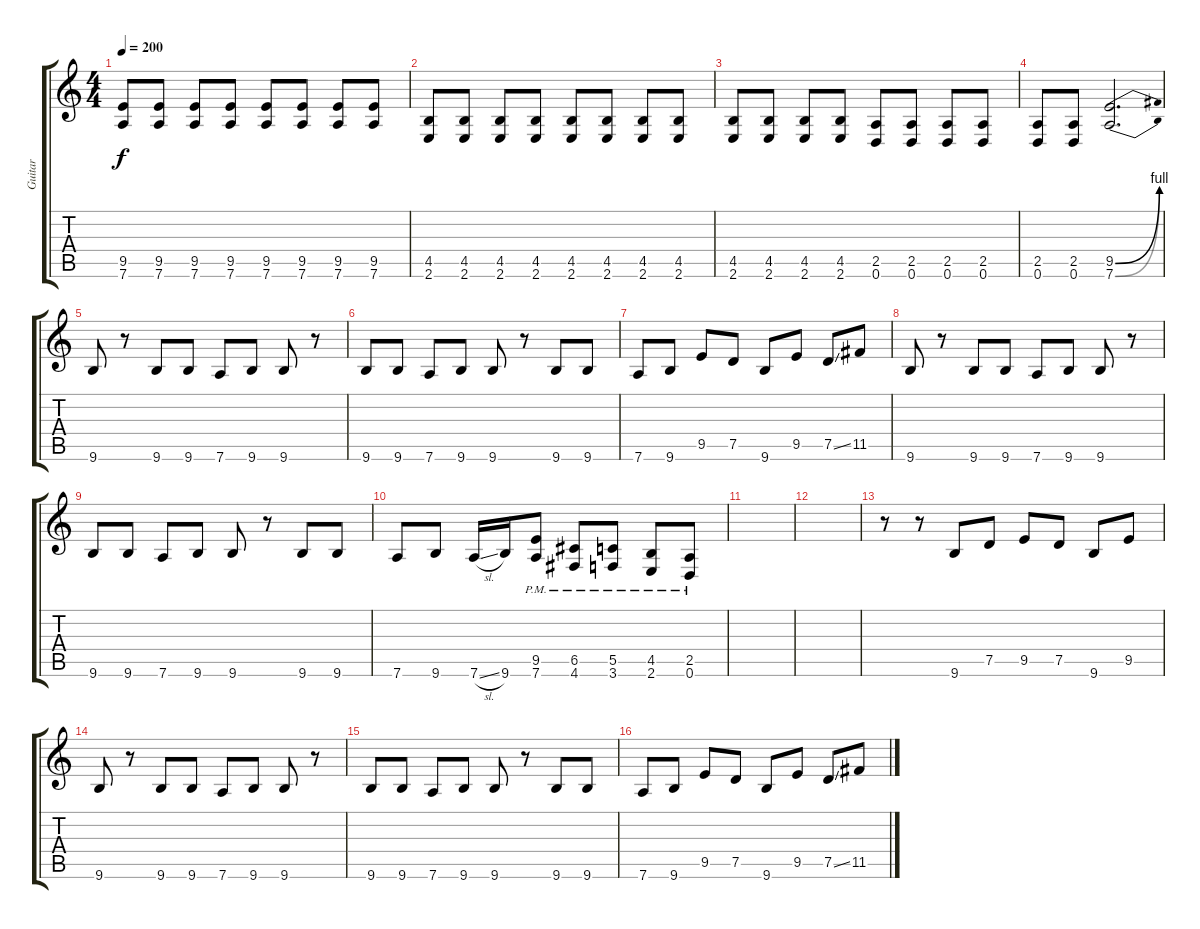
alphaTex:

\track ("Guitar" "Guitar") {instrument overdrivenguitar}
\staff {score tabs}
\tuning (D4 A3 F3 C3 G2 D2) {hide}
\ts (4 4)
\tempo 200
\clef g2
\ks c
(9.5 7.6).8{dy f} (9.5 7.6).8 (9.5 7.6).8 (9.5 7.6).8 (9.5 7.6).8 (9.5 7.6).8 (9.5 7.6).8 (9.5 7.6).8 |
(4.5 2.6).8 (4.5 2.6).8 (4.5 2.6).8 (4.5 2.6).8 (4.5 2.6).8 (4.5 2.6).8 (4.5 2.6).8 (4.5 2.6).8 |
(4.5 2.6).8 (4.5 2.6).8 (4.5 2.6).8 (4.5 2.6).8 (2.5 0.6).8 (2.5 0.6).8 (2.5 0.6).8 (2.5 0.6).8 |
(2.5 0.6).8 (2.5 0.6).8 (9.5{be (bend 0 0 60 4)} 7.6{be (bend 0 0 60 4)}).2{d} |
9.6.8 r.8 9.6.8 9.6.8 7.6.8 9.6.8 9.6.8 r.8 |
9.6.8 9.6.8 7.6.8 9.6.8 9.6.8 r.8 9.6.8 9.6.8 |
7.6.8 9.6.8 9.5.8 7.5.8 9.6.8 9.5.8 7.5{ss}.8 11.5.8 |
9.6.8 r.8 9.6.8 9.6.8 7.6.8 9.6.8 9.6.8 r.8 |
9.6.8 9.6.8 7.6.8 9.6.8 9.6.8 r.8 9.6.8 9.6.8 |
7.6.8 9.6.8 7.6{sl}.16 9.6.16 (9.5{pm} 7.6).8 (6.5{pm} 4.6).8 (5.5{pm} 3.6).8 (4.5{pm} 2.6).8 (2.5{pm} 0.6).8 |
|
|
r.8 r.8 9.6.8 7.5.8 9.5.8 7.5.8 9.6.8 9.5.8 |
9.6.8 r.8 9.6.8 9.6.8 7.6.8 9.6.8 9.6.8 r.8 |
9.6.8 9.6.8 7.6.8 9.6.8 9.6.8 r.8 9.6.8 9.6.8 |
7.6.8 9.6.8 9.5.8 7.5.8 9.6.8 9.5.8 7.5{ss}.8 11.5.8
